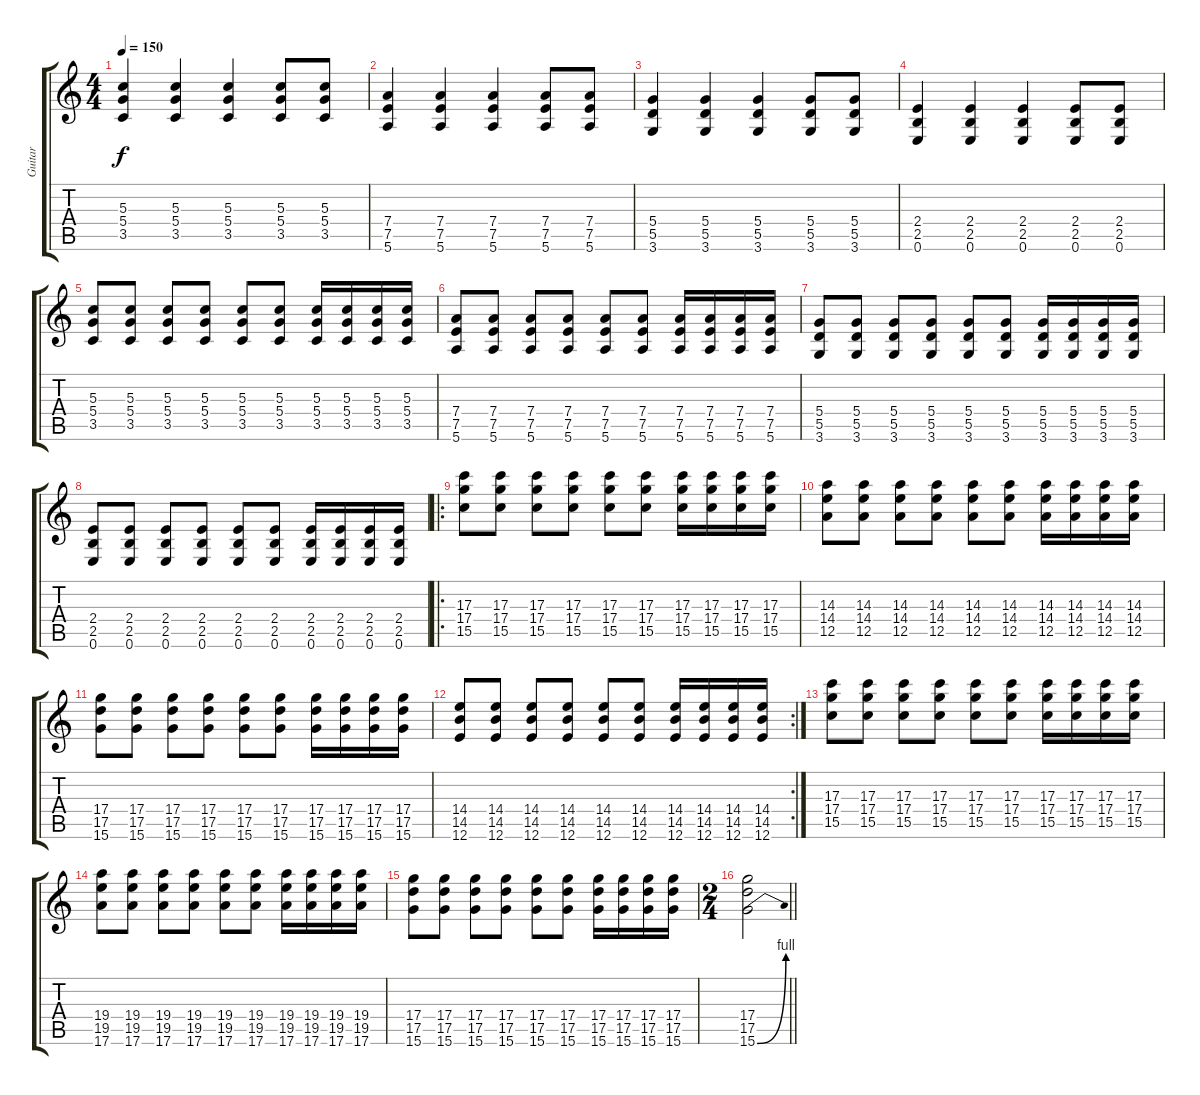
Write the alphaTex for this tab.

\track ("Guitar" "Guitar") {instrument overdrivenguitar}
\staff {score tabs}
\tuning (E4 B3 G3 D3 A2 E2) {hide}
\ts (4 4)
\tempo 150
\clef g2
\ks c
(5.3 5.4 3.5).4{dy f} (5.3 5.4 3.5).4 (5.3 5.4 3.5).4 (5.3 5.4 3.5).8 (5.3 5.4 3.5).8 |
(7.4 7.5 5.6).4 (7.4 7.5 5.6).4 (7.4 7.5 5.6).4 (7.4 7.5 5.6).8 (7.4 7.5 5.6).8 |
(5.4 5.5 3.6).4 (5.4 5.5 3.6).4 (5.4 5.5 3.6).4 (5.4 5.5 3.6).8 (5.4 5.5 3.6).8 |
(2.4 2.5 0.6).4 (2.4 2.5 0.6).4 (2.4 2.5 0.6).4 (2.4 2.5 0.6).8 (2.4 2.5 0.6).8 |
(5.3 5.4 3.5).8 (5.3 5.4 3.5).8 (5.3 5.4 3.5).8 (5.3 5.4 3.5).8 (5.3 5.4 3.5).8 (5.3 5.4 3.5).8 (5.3 5.4 3.5).16 (5.3 5.4 3.5).16 (5.3 5.4 3.5).16 (5.3 5.4 3.5).16 |
(7.4 7.5 5.6).8 (7.4 7.5 5.6).8 (7.4 7.5 5.6).8 (7.4 7.5 5.6).8 (7.4 7.5 5.6).8 (7.4 7.5 5.6).8 (7.4 7.5 5.6).16 (7.4 7.5 5.6).16 (7.4 7.5 5.6).16 (7.4 7.5 5.6).16 |
(5.4 5.5 3.6).8 (5.4 5.5 3.6).8 (5.4 5.5 3.6).8 (5.4 5.5 3.6).8 (5.4 5.5 3.6).8 (5.4 5.5 3.6).8 (5.4 5.5 3.6).16 (5.4 5.5 3.6).16 (5.4 5.5 3.6).16 (5.4 5.5 3.6).16 |
(2.4 2.5 0.6).8 (2.4 2.5 0.6).8 (2.4 2.5 0.6).8 (2.4 2.5 0.6).8 (2.4 2.5 0.6).8 (2.4 2.5 0.6).8 (2.4 2.5 0.6).16 (2.4 2.5 0.6).16 (2.4 2.5 0.6).16 (2.4 2.5 0.6).16 |
\ro
(17.3 17.4 15.5).8 (17.3 17.4 15.5).8 (17.3 17.4 15.5).8 (17.3 17.4 15.5).8 (17.3 17.4 15.5).8 (17.3 17.4 15.5).8 (17.3 17.4 15.5).16 (17.3 17.4 15.5).16 (17.3 17.4 15.5).16 (17.3 17.4 15.5).16 |
(14.3 14.4 12.5).8 (14.3 14.4 12.5).8 (14.3 14.4 12.5).8 (14.3 14.4 12.5).8 (14.3 14.4 12.5).8 (14.3 14.4 12.5).8 (14.3 14.4 12.5).16 (14.3 14.4 12.5).16 (14.3 14.4 12.5).16 (14.3 14.4 12.5).16 |
(17.4 17.5 15.6).8 (17.4 17.5 15.6).8 (17.4 17.5 15.6).8 (17.4 17.5 15.6).8 (17.4 17.5 15.6).8 (17.4 17.5 15.6).8 (17.4 17.5 15.6).16 (17.4 17.5 15.6).16 (17.4 17.5 15.6).16 (17.4 17.5 15.6).16 |
\rc 2
(14.4 14.5 12.6).8 (14.4 14.5 12.6).8 (14.4 14.5 12.6).8 (14.4 14.5 12.6).8 (14.4 14.5 12.6).8 (14.4 14.5 12.6).8 (14.4 14.5 12.6).16 (14.4 14.5 12.6).16 (14.4 14.5 12.6).16 (14.4 14.5 12.6).16 |
(17.3 17.4 15.5).8 (17.3 17.4 15.5).8 (17.3 17.4 15.5).8 (17.3 17.4 15.5).8 (17.3 17.4 15.5).8 (17.3 17.4 15.5).8 (17.3 17.4 15.5).16 (17.3 17.4 15.5).16 (17.3 17.4 15.5).16 (17.3 17.4 15.5).16 |
(19.4 19.5 17.6).8 (19.4 19.5 17.6).8 (19.4 19.5 17.6).8 (19.4 19.5 17.6).8 (19.4 19.5 17.6).8 (19.4 19.5 17.6).8 (19.4 19.5 17.6).16 (19.4 19.5 17.6).16 (19.4 19.5 17.6).16 (19.4 19.5 17.6).16 |
(17.4 17.5 15.6).8 (17.4 17.5 15.6).8 (17.4 17.5 15.6).8 (17.4 17.5 15.6).8 (17.4 17.5 15.6).8 (17.4 17.5 15.6).8 (17.4 17.5 15.6).16 (17.4 17.5 15.6).16 (17.4 17.5 15.6).16 (17.4 17.5 15.6).16 |
\ts (2 4)
\barLineRight lightlight
(17.4 17.5 15.6{be (bend 0 0 60 4)}).2
